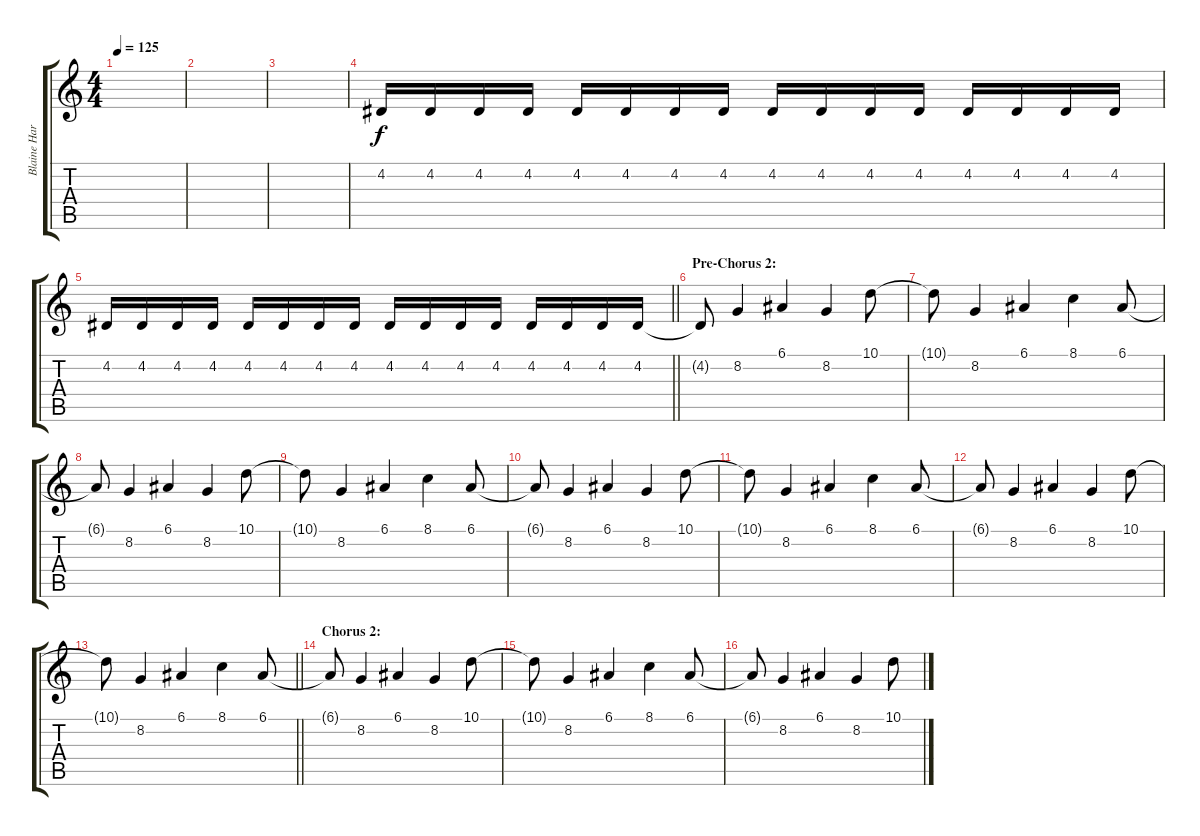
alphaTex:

\track ("Blaine Harrison (Keyboard 2)" "Blaine Har") {instrument violin bank 255}
\staff {score tabs}
\tuning (E4 B3 G3 D3 A2 E2) {hide}
\ts (4 4)
\tempo 125
\clef g2
\ks c
|
|
|
4.2.16{volume 11} 4.2.16 4.2.16 4.2.16 4.2.16 4.2.16 4.2.16 4.2.16 4.2.16 4.2.16 4.2.16 4.2.16 4.2.16{volume 1} 4.2.16 4.2.16 4.2.16 |
\barLineRight lightlight
4.2.16 4.2.16 4.2.16 4.2.16 4.2.16 4.2.16 4.2.16 4.2.16 4.2.16 4.2.16 4.2.16 4.2.16 4.2.16 4.2.16 4.2.16 4.2.16 |
\section ("" "Pre-Chorus 2:")
4.2{t}.8 8.2.4{volume 6} 6.1.4 8.2.4 10.1.8 |
10.1{t}.8 8.2.4 6.1.4 8.1.4 6.1.8 |
6.1{t}.8 8.2.4 6.1.4 8.2.4 10.1.8 |
10.1{t}.8 8.2.4 6.1.4 8.1.4 6.1.8 |
6.1{t}.8 8.2.4 6.1.4 8.2.4 10.1.8 |
10.1{t}.8 8.2.4 6.1.4 8.1.4 6.1.8 |
6.1{t}.8 8.2.4 6.1.4 8.2.4 10.1.8 |
\barLineRight lightlight
10.1{t}.8 8.2.4 6.1.4 8.1.4 6.1.8 |
\section ("" "Chorus 2:")
6.1{t}.8 8.2.4 6.1.4 8.2.4 10.1.8 |
10.1{t}.8 8.2.4 6.1.4 8.1.4 6.1.8 |
6.1{t}.8 8.2.4 6.1.4 8.2.4 10.1.8
